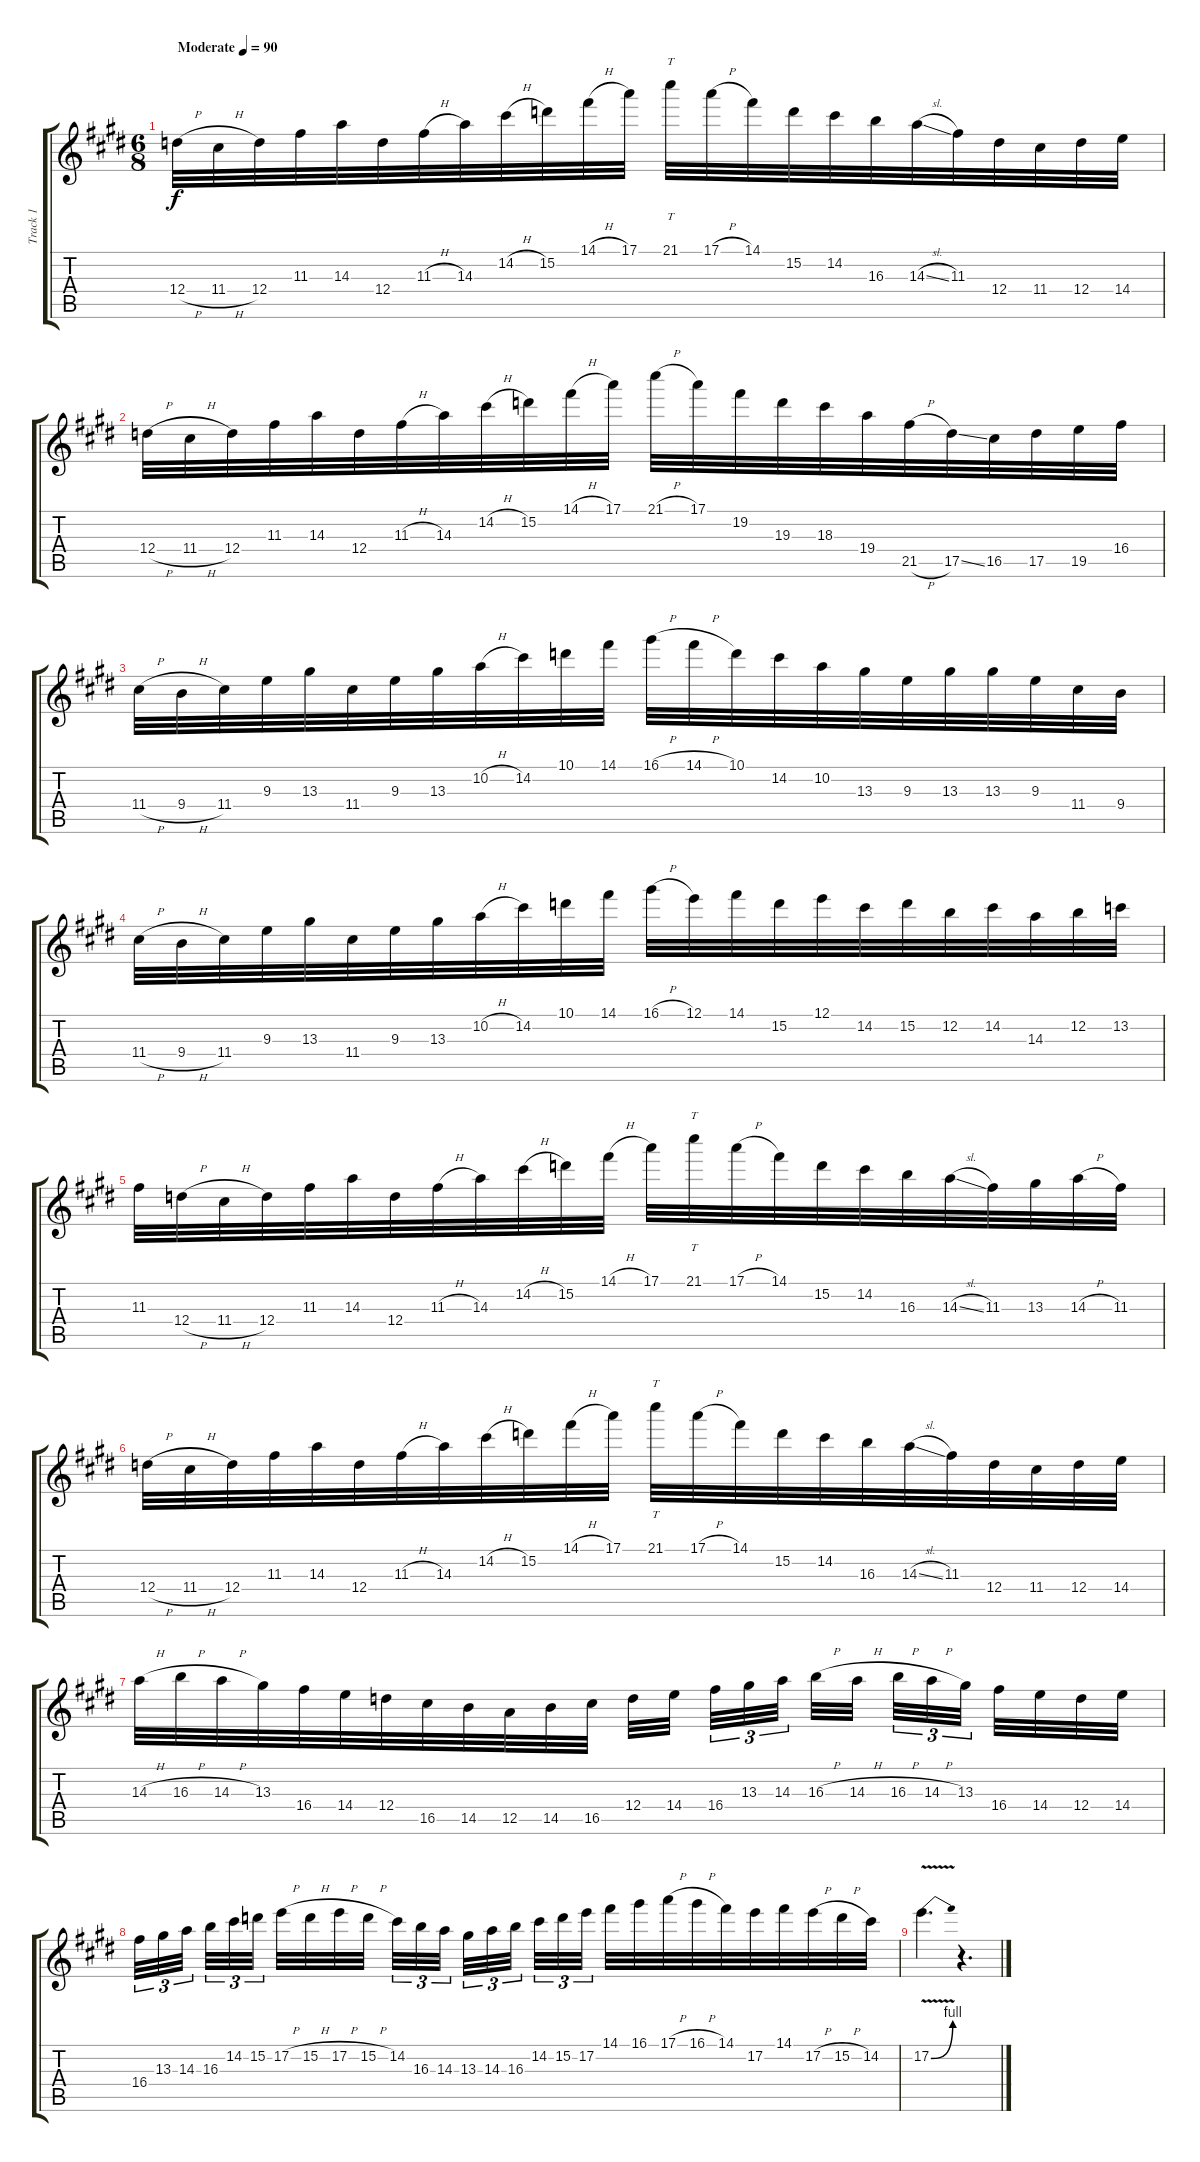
\track ("Track 1" "Track 1") {instrument overdrivenguitar}
\staff {score tabs}
\tuning (E4 B3 G3 D3 A2 E2) {hide}
\ts (6 8)
\tempo (90 "Moderate")
\clef g2
\ks e
12.4{h}.32{dy f instrument overdrivenguitar} 11.4{h}.32 12.4.32 11.3.32 14.3.32 12.4.32 11.3{h}.32 14.3.32 14.2{h}.32 15.2.32 14.1{h}.32 17.1.32 21.1.32{tt} 17.1{h}.32 14.1.32 15.2.32 14.2.32 16.3.32 14.3{sl}.32 11.3.32 12.4.32 11.4.32 12.4.32 14.4.32 |
12.4{h}.32 11.4{h}.32 12.4.32 11.3.32 14.3.32 12.4.32 11.3{h}.32 14.3.32 14.2{h}.32 15.2.32 14.1{h}.32 17.1.32 21.1{h}.32 17.1.32 19.2.32 19.3.32 18.3.32 19.4.32 21.5{h}.32 17.5{ss}.32 16.5.32 17.5.32 19.5.32 16.4.32 |
11.4{h}.32 9.4{h}.32 11.4.32 9.3.32 13.3.32 11.4.32 9.3.32 13.3.32 10.2{h}.32 14.2.32 10.1.32 14.1.32 16.1{h}.32 14.1{h}.32 10.1.32 14.2.32 10.2.32 13.3.32 9.3.32 13.3.32 13.3.32 9.3.32 11.4.32 9.4.32 |
11.4{h}.32 9.4{h}.32 11.4.32 9.3.32 13.3.32 11.4.32 9.3.32 13.3.32 10.2{h}.32 14.2.32 10.1.32 14.1.32 16.1{h}.32 12.1.32 14.1.32 15.2.32 12.1.32 14.2.32 15.2.32 12.2.32 14.2.32 14.3.32 12.2.32 13.2.32 |
11.3.32 12.4{h}.32 11.4{h}.32 12.4.32 11.3.32 14.3.32 12.4.32 11.3{h}.32 14.3.32 14.2{h}.32 15.2.32 14.1{h}.32 17.1.32 21.1.32{tt} 17.1{h}.32 14.1.32 15.2.32 14.2.32 16.3.32 14.3{sl}.32 11.3.32 13.3.32 14.3{h}.32 11.3.32 |
12.4{h}.32 11.4{h}.32 12.4.32 11.3.32 14.3.32 12.4.32 11.3{h}.32 14.3.32 14.2{h}.32 15.2.32 14.1{h}.32 17.1.32 21.1.32{tt} 17.1{h}.32 14.1.32 15.2.32 14.2.32 16.3.32 14.3{sl}.32 11.3.32 12.4.32 11.4.32 12.4.32 14.4.32 |
14.3{h}.32 16.3{h}.32 14.3{h}.32 13.3.32 16.4.32 14.4.32 12.4.32 16.5.32 14.5.32 12.5.32 14.5.32 16.5.32 12.4.32 14.4.32{beam splitsecondary} 16.4.32{tu (3 2)} 13.3.32{tu (3 2)} 14.3.32{tu (3 2) beam splitsecondary} 16.3{h}.32 14.3{h}.32{beam splitsecondary} 16.3{h}.32{tu (3 2)} 14.3{h}.32{tu (3 2)} 13.3.32{tu (3 2) beam splitsecondary} 16.4.32 14.4.32 12.4.32 14.4.32 |
16.4.32{tu (3 2)} 13.3.32{tu (3 2)} 14.3.32{tu (3 2) beam splitsecondary} 16.3.32{tu (3 2)} 14.2.32{tu (3 2)} 15.2.32{tu (3 2) beam splitsecondary} 17.2{h}.32 15.2{h}.32 17.2{h}.32 15.2{h}.32{beam splitsecondary} 14.2.32{tu (3 2)} 16.3.32{tu (3 2)} 14.3.32{tu (3 2) beam splitsecondary} 13.3.32{tu (3 2)} 14.3.32{tu (3 2)} 16.3.32{tu (3 2)} 14.2.32{tu (3 2)} 15.2.32{tu (3 2)} 17.2.32{tu (3 2) beam splitsecondary} 14.1.32 16.1.32 17.1{h}.32 16.1{h}.32 14.1.32 17.2.32 14.1.32 17.2{h}.32 15.2{h}.32 14.2.32 |
17.2{be (bend 0 0 60 4) v}.4{d} r.4{d}
